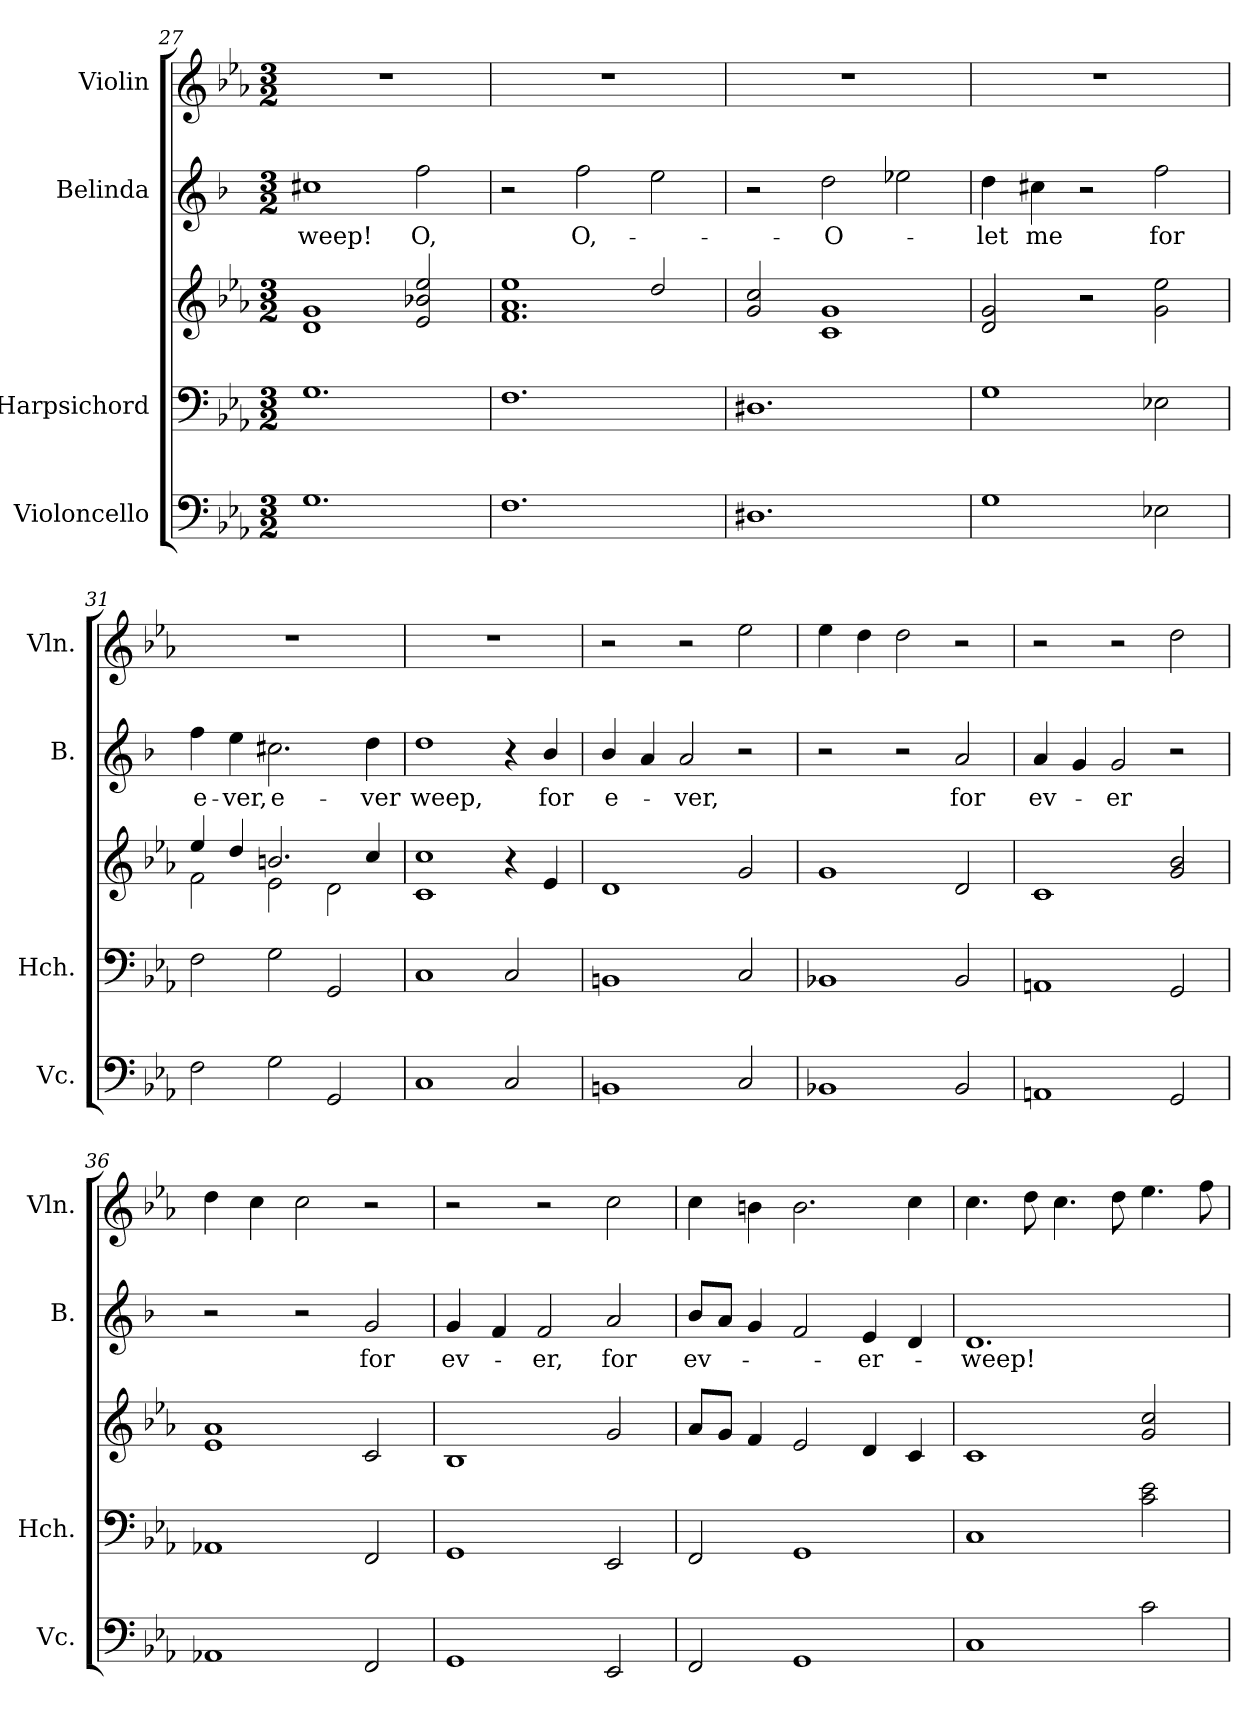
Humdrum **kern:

**kern	**kern	**kern	**kern	**text	**kern
*part4	*part3	*part3	*part2	*part2	*part1
*staff5	*staff4	*staff3	*staff2	*staff2	*staff1
*I"Violoncello	*I"Harpsichord	*	*I"Belinda	*	*I"Violin
*I'Vc.	*I'Hch.	*	*I'B.	*	*I'Vln.
*clefF4	*clefF4	*clefG2	*clefG2	*	*clefG2
*	*	*	*ITrd1c2	*	*
*k[b-e-a-]	*k[b-e-a-]	*k[b-e-a-]	*k[b-e-a-]	*	*k[b-e-a-]
*M3/2	*M3/2	*M3/2	*M3/2	*	*M3/2
=27	=27	=27	=27	=27	=27
!	!	!	!	!LO:LY:b	!
1.G	1.G	1d 1g	1bn	weep!	1.r
!	!	!	!	!LO:LY:b	!
.	.	2e-/ 2b-X/ 2ee-/	2ee-\	O,	.
=28	=28	=28	=28	=28	=28
*	*	*^	*	*	*
1.F	1.F	1ee-	1.f 1.a-	2r	.	1.r
!	!	!	!	!	!LO:LY:b	!
.	.	.	.	2ee-\	O,-	.
.	.	2dd/	.	2dd\	.	.
*	*	*v	*v	*	*	*
=29	=29	=29	=29	=29	=29
1.D#X	1.D#X	2g/ 2cc/	2r	.	1.r
!	!	!	!	!LO:LY:b	!
.	.	1c 1g	2cc\	-O-	.
.	.	.	2dd-X\	.	.
!!LO:PB:g=z
=30	=30	=30	=30	=30	=30
!	!	!	!	!LO:LY:b	!
1G	1G	2d/ 2g/	4cc\	-let	1.r
!	!	!	!	!LO:LY:b	!
.	.	.	4bn\	me	.
.	.	2r	2r	.	.
!	!	!	!	!LO:LY:b	!
2E-X\	2E-X\	2g\ 2ee-\	2ee-\	for	.
=31	=31	=31	=31	=31	=31
*	*	*^	*	*	*
!	!	!	!	!	!LO:LY:b	!
2F\	2F\	4ee-/	2f\	4ee-\	e-	1.r
!	!	!	!	!	!LO:LY:b	!
.	.	4dd/	.	4dd\	-ver,	.
!	!	!	!	!	!LO:LY:b	!
2G\	2G\	2.bn/	2e-\	2.bn\	e-	.
2GG/	2GG/	.	2d\	.	.	.
!	!	!	!	!	!LO:LY:b	!
.	.	4cc/	.	4cc\	-ver	.
*	*	*v	*v	*	*	*
=32	=32	=32	=32	=32	=32
!	!	!	!	!LO:LY:b	!
1C	1C	1c 1cc	1cc	weep,	1.r
2C/	2C/	4r	4r	.	.
!	!	!	!	!LO:LY:b	!
.	.	4e-/	4a-/	for	.
=33	=33	=33	=33	=33	=33
!	!	!	!	!LO:LY:b	!
1BBn	1BBn	1d	4a-/	e-	2r
.	.	.	4g/	.	.
!	!	!	!	!LO:LY:b	!
.	.	.	2g/	-ver,	2r
2C/	2C/	2g/	2r	.	2ee-\
=34	=34	=34	=34	=34	=34
1BB-X	1BB-X	1g	2r	.	4ee-\
.	.	.	.	.	4dd\
.	.	.	2r	.	2dd\
!	!	!	!	!LO:LY:b	!
2BB-/	2BB-/	2d/	2g/	for	2r
=35	=35	=35	=35	=35	=35
!	!	!	!	!LO:LY:b	!
1AAn	1AAn	1c	4g/	ev-	2r
.	.	.	4f/	.	.
!	!	!	!	!LO:LY:b	!
.	.	.	2f/	-er	2r
2GG/	2GG/	2g/ 2b-/	2r	.	2dd\
!!LO:LB:g=z
=36	=36	=36	=36	=36	=36
1AA-X	1AA-X	1e- 1a-	2r	.	4dd\
.	.	.	.	.	4cc\
.	.	.	2r	.	2cc\
!	!	!	!	!LO:LY:b	!
2FF/	2FF/	2c/	2f/	for	2r
=37	=37	=37	=37	=37	=37
!	!	!	!	!LO:LY:b	!
1GG	1GG	1B-	4f/	ev-	2r
.	.	.	4e-/	.	.
!	!	!	!	!LO:LY:b	!
.	.	.	2e-/	-er,	2r
!	!	!	!	!LO:LY:b	!
2EE-/	2EE-/	2g/	2g/	for	2cc\
=38	=38	=38	=38	=38	=38
!	!	!	!	!LO:LY:b	!
2FF/	2FF/	8a-/L	8a-/L	ev-	4cc\
.	.	8g/J	8g/J	.	.
.	.	4f/	4f/	.	4bn\
1GG	1GG	2e-/	2e-/	.	2.b\
!	!	!	!	!LO:LY:b	!
.	.	4d/	4d/	-er-	.
.	.	4c/	4c/	.	4cc\
=39	=39	=39	=39	=39	=39
!	!	!	!	!LO:LY:b	!
1C	1C	1c	1.c	-weep!	4.cc\
.	.	.	.	.	8dd\
.	.	.	.	.	4.cc\
.	.	.	.	.	8dd\
2c\	2c\ 2e-\	2g/ 2cc/	.	.	4.ee-\
.	.	.	.	.	8ff\
=	=	=	=	=	=
*-	*-	*-	*-	*-	*-
